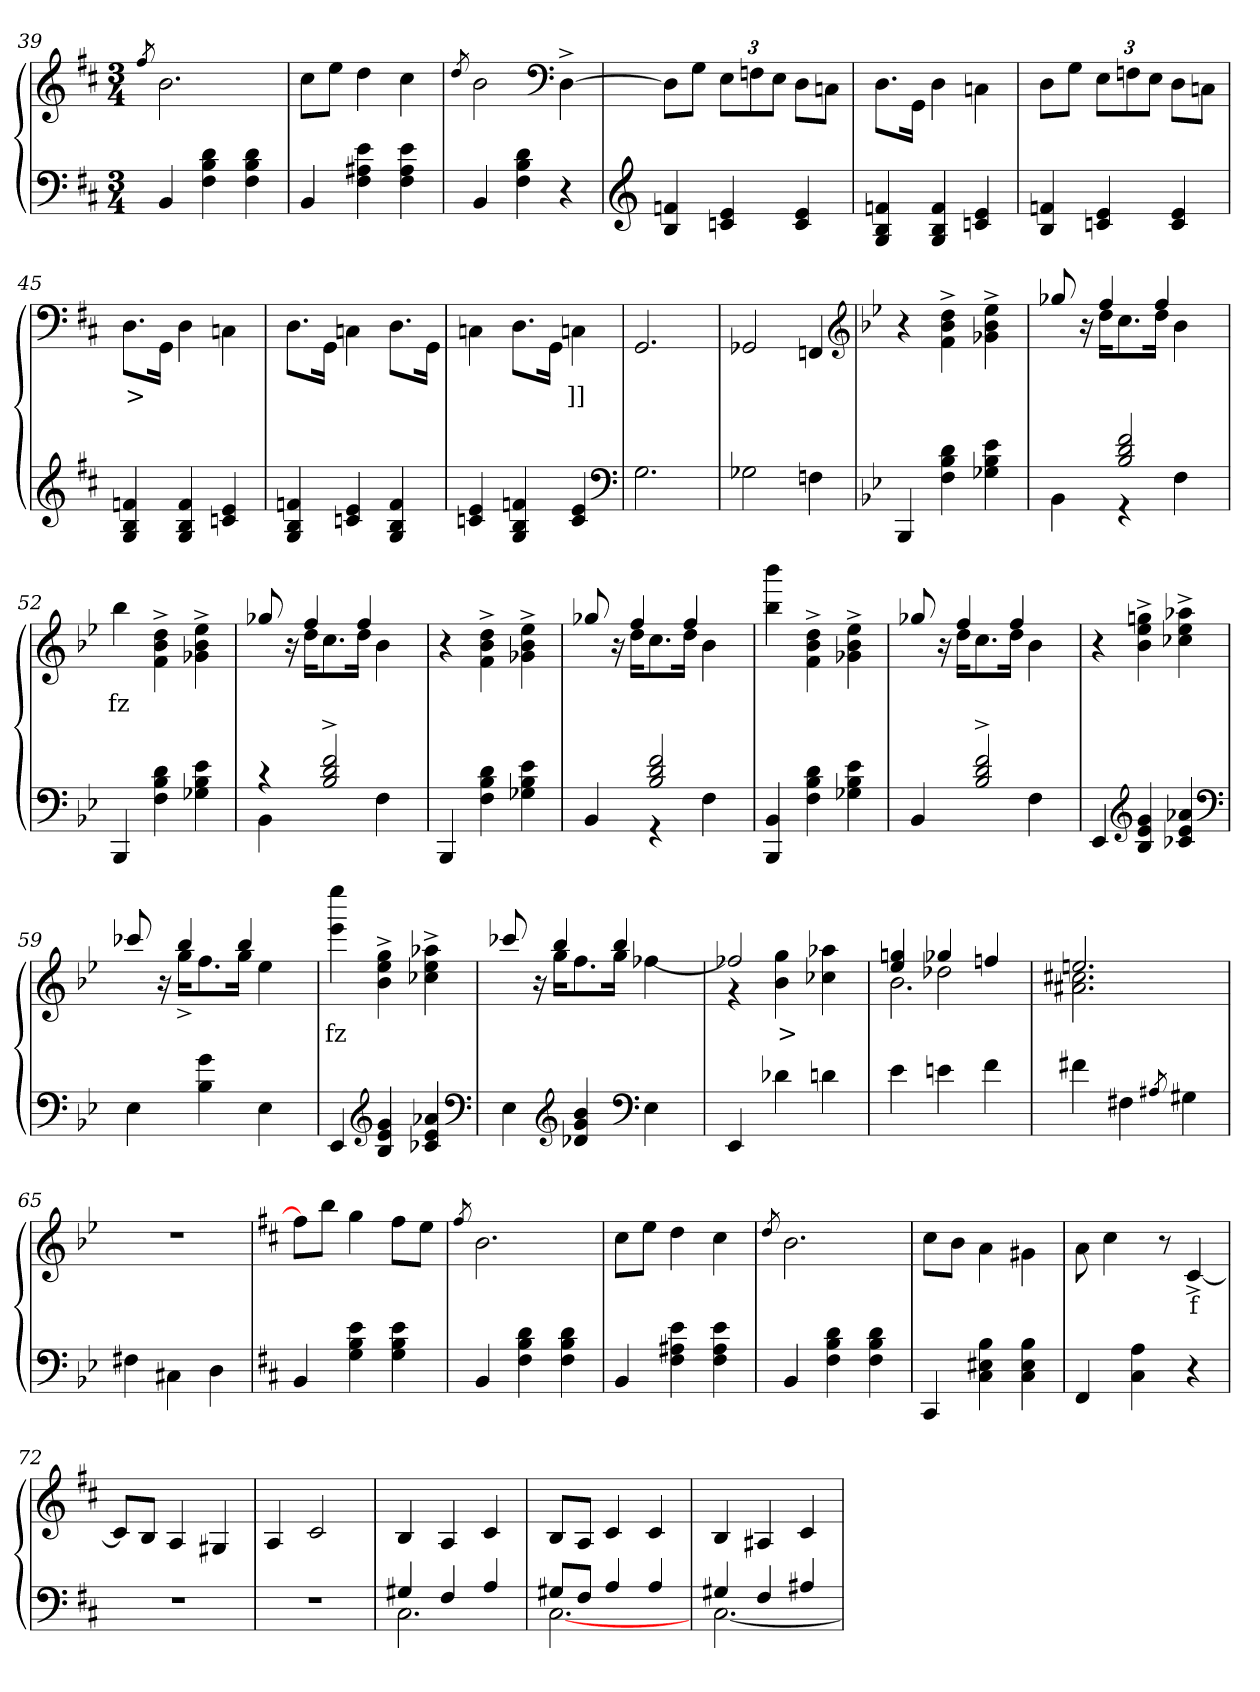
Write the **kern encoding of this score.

**kern	**kern	**text
*part2	*part1	*part1
*staff2	*staff1	*staff1
*clefF4	*clefG2	*
*k[f#c#]	*k[f#c#]	*
*b:	*b:	*
*M3/4	*M3/4	*
=39	=39	=39
.	8qff#/	.
4BB	2.b	.
4d 4B 4F#	.	.
4d 4B 4F#	.	.
=40	=40	=40
4BB	8cc#L	.
.	8eeJ	.
4e 4A#X 4F#	4dd	.
4e 4A# 4F#	4cc#	.
=41	=41	=41
.	8qdd/	.
4BB	2b	.
4d 4B 4F#	.	.
*	*clefF4	*
4r	[4D^>	.
=42	=42	=42
*clefG2	*	*
4fn 4B	8DL]	.
.	8GJ	.
4e 4cn	12EL	.
.	12Fn	.
.	12EJ	.
4e 4c	8D\L	.
.	8Cn\J	.
=43	=43	=43
4fn 4B 4G	8.D\L	.
.	16GG\Jk	.
4f 4B 4G	4D	.
4e 4cn	4Cn\	.
=44	=44	=44
4fn 4B	8DL	.
.	8GJ	.
4e 4cn	12EL	.
.	12Fn	.
.	12EJ	.
4e 4c	8D\L	.
.	8Cn\J	.
=45	=45	=45
4fn 4B 4G	8.D\L	>
.	16GG\Jk	.
4f 4B 4G	4D	.
4e 4cn	4Cn\	.
=46	=46	=46
4fn 4B 4G	8.D\L	.
.	16GG\Jk	.
4e 4cn	4Cn\	.
4f 4B 4G	8.D\L	.
.	16GG\Jk	.
=47	=47	=47
4e 4cn	4Cn\	.
4fn 4B 4G	8.D\L	.
.	16GG\Jk	.
4e 4c	4Cn\	]]
*clefF4	*	*
=48	=48	=48
2.G	2.GG	.
=49	=49	=49
2G-X	2GG-X	.
4Fn	4FFn	.
*	*clefG2	*
=50	=50	=50
*k[b-e-]	*k[b-e-]	*
4BBB-	4r	f
4d 4B- 4F	4dd\^> 4b-\^> 4f\^>	.
4e- 4B- 4G-X	4ee-^> 4b-^> 4g-X^>	.
=51	=51	=51
*^	*^	*
4ryy	4BB-\	8gg-X/	8ryy	.
.	.	16ryy	16r	.
.	.	4ff	16ddKL	.
2f 2d 2B-	4r	.	8.cc	.
.	.	4ff	16ddJk	.
.	4F	.	4b-	.
.	.	16ryy	.	.
*v	*v	*	*	*
*	*v	*v	*
=52	=52	=52
4BBB-	4bb-	fz
4d 4B- 4F	4dd\^> 4b-^> 4f^>	.
4e- 4B- 4G-X	4ee-^> 4b-^> 4g-X^>	.
=53	=53	=53
*^	*^	*
4r	4BB-\	8gg-X/	8ryy	.
.	.	16ryy	16r	.
.	.	4ff	16ddKL	.
2f^> 2d^> 2B-^>	4ryy	.	8.cc	.
.	.	4ff	16ddJk	.
.	4F	.	4b-	.
.	.	16ryy	.	.
*v	*v	*	*	*
*	*v	*v	*
=54	=54	=54
4BBB-	4r	.
4d 4B- 4F	4dd\^> 4b-^> 4f^>	.
4e- 4B- 4G-X	4ee-^> 4b-^> 4g-X^>	.
=55	=55	=55
*^	*^	*
4ryy	4BB-	8gg-X/	8ryy	.
.	.	16ryy	16r	.
.	.	4ff	16ddKL	.
2f 2d 2B-	4r	.	8.cc	.
.	.	4ff	16ddJk	.
.	4F	.	4b-	.
.	.	16ryy	.	.
*v	*v	*	*	*
*	*v	*v	*
=56	=56	=56
4BB- 4BBB-	4bbb- 4bb-	.
4d 4B- 4F	4dd\^> 4b-^> 4f^>	.
4e- 4B- 4G-X	4ee-^> 4b-^> 4g-X^>	.
=57	=57	=57
*^	*^	*
4ryy	4BB-	8gg-X/	8ryy	.
.	.	16ryy	16r	.
.	.	4ff	16ddKL	.
2f^> 2d^> 2B-^>	4ryy	.	8.cc	.
.	.	4ff	16ddJk	.
.	4F	.	4b-	.
.	.	16ryy	.	.
*v	*v	*	*	*
*	*v	*v	*
=58	=58	=58
4EE-	4r	.
*clefG2	*	*
4g 4e- 4B-	4ggn^> 4ee-^> 4b-^>	.
4a-X 4e- 4c-X	4aa-X^> 4ee-^> 4cc-X^>	.
*clefF4	*	*
=59	=59	=59
*	*^	*
4E-	8ccc-X/	8ryy	.
.	16ryy	16r	.
.	4bb-	16gg^>KL	.
4g 4B-	.	8.ff	.
.	4bb-	16ggJk	.
4E-	.	4ee-	.
.	16ryy	.	.
*	*v	*v	*
=60	=60	=60
4EE-	4eeee- 4eee-	fz
*clefG2	*	*
4g 4e- 4B-	4gg^> 4ee-^> 4b-^>	.
4a-X 4e- 4c-X	4aa-X^> 4ee-^> 4cc-X^>	.
*clefF4	*	*
=61	=61	=61
*	*^	*
4E-	8ccc-X/	8ryy	.
.	16ryy	16r	.
.	4bb-	16ggKL	.
*clefG2	*	*	*
4b- 4g 4d-X	.	8.ff	.
.	4bb-	16ggJk	.
*clefF4	*	*	*
4E-	.	[4ff-X	.
.	16ryy	.	.
=62	=62	=62	=62
4EE-	2ff-X]	4r	.
4d-X	.	4gg 4b-	>
4dn	4ryy	4aa-X 4cc-X	.
=63	=63	=63	=63
*	*	*^	*
4e-	4ryy	4ggn/ 4ee-	2.b-\	.
4en	4gg-X	2dd-X	.	.
4f	4ffn	.	.	.
*	*	*v	*v	*
=64	=64	=64	=64
4f#X	2.een	2.cc#X 2.a#X	.
4F#	.	.	.
8qA#X/	.	.	.
4G#X	.	.	.
*	*v	*v	*
=65	=65	=65
4F#X	2.r	>
4C#X\	.	.
4D	.	.
=66	=66	=66
*k[f#c#]	*k[f#c#]	*
4BB	8ff#L]	.
.	8bbJ	.
4e 4B 4G	4gg	.
4e 4B 4G	8ff#L	.
.	8eeJ	.
=67	=67	=67
.	8qff#/	.
4BB	2.b	.
4d 4B 4F#	.	.
4d 4B 4F#	.	.
=68	=68	=68
4BB	8cc#L	.
.	8eeJ	.
4e 4A#X 4F#	4dd	.
4e 4A# 4F#	4cc#	.
=69	=69	=69
.	8qdd/	.
4BB	2.b	.
4d 4B 4F#	.	.
4d 4B 4F#	.	.
=70	=70	=70
4CC#	8cc#L	.
.	8bJ	.
4B 4E#X 4C#	4a\	.
4B 4E# 4C#	4g#X\	.
=71	=71	=71
4FF#	8a\	.
.	4cc#	.
4A 4C#	.	.
.	8r	.
4r	[4c#^>	f
=72	=72	=72
2.r	8c#L]	.
.	8BJ	.
.	4A	.
.	4G#X	.
=73	=73	=73
2.r	4A	.
.	2c#	.
=74	=74	=74
*^	*	*
4G#X	2.C#	4B	.
4F#	.	4A	.
4A	.	4c#	.
=75	=75	=75	=75
8G#XL	[2.C#	8BL	.
8F#J	.	8AJ	.
4A	.	4c#	.
4A	.	4c#	.
=76	=76	=76	=76
4G#X	[2.C#	4B	.
4F#	.	4A#X	.
4A#X	.	4c#	.
*v	*v	*	*
=	=	=
*-	*-	*-
